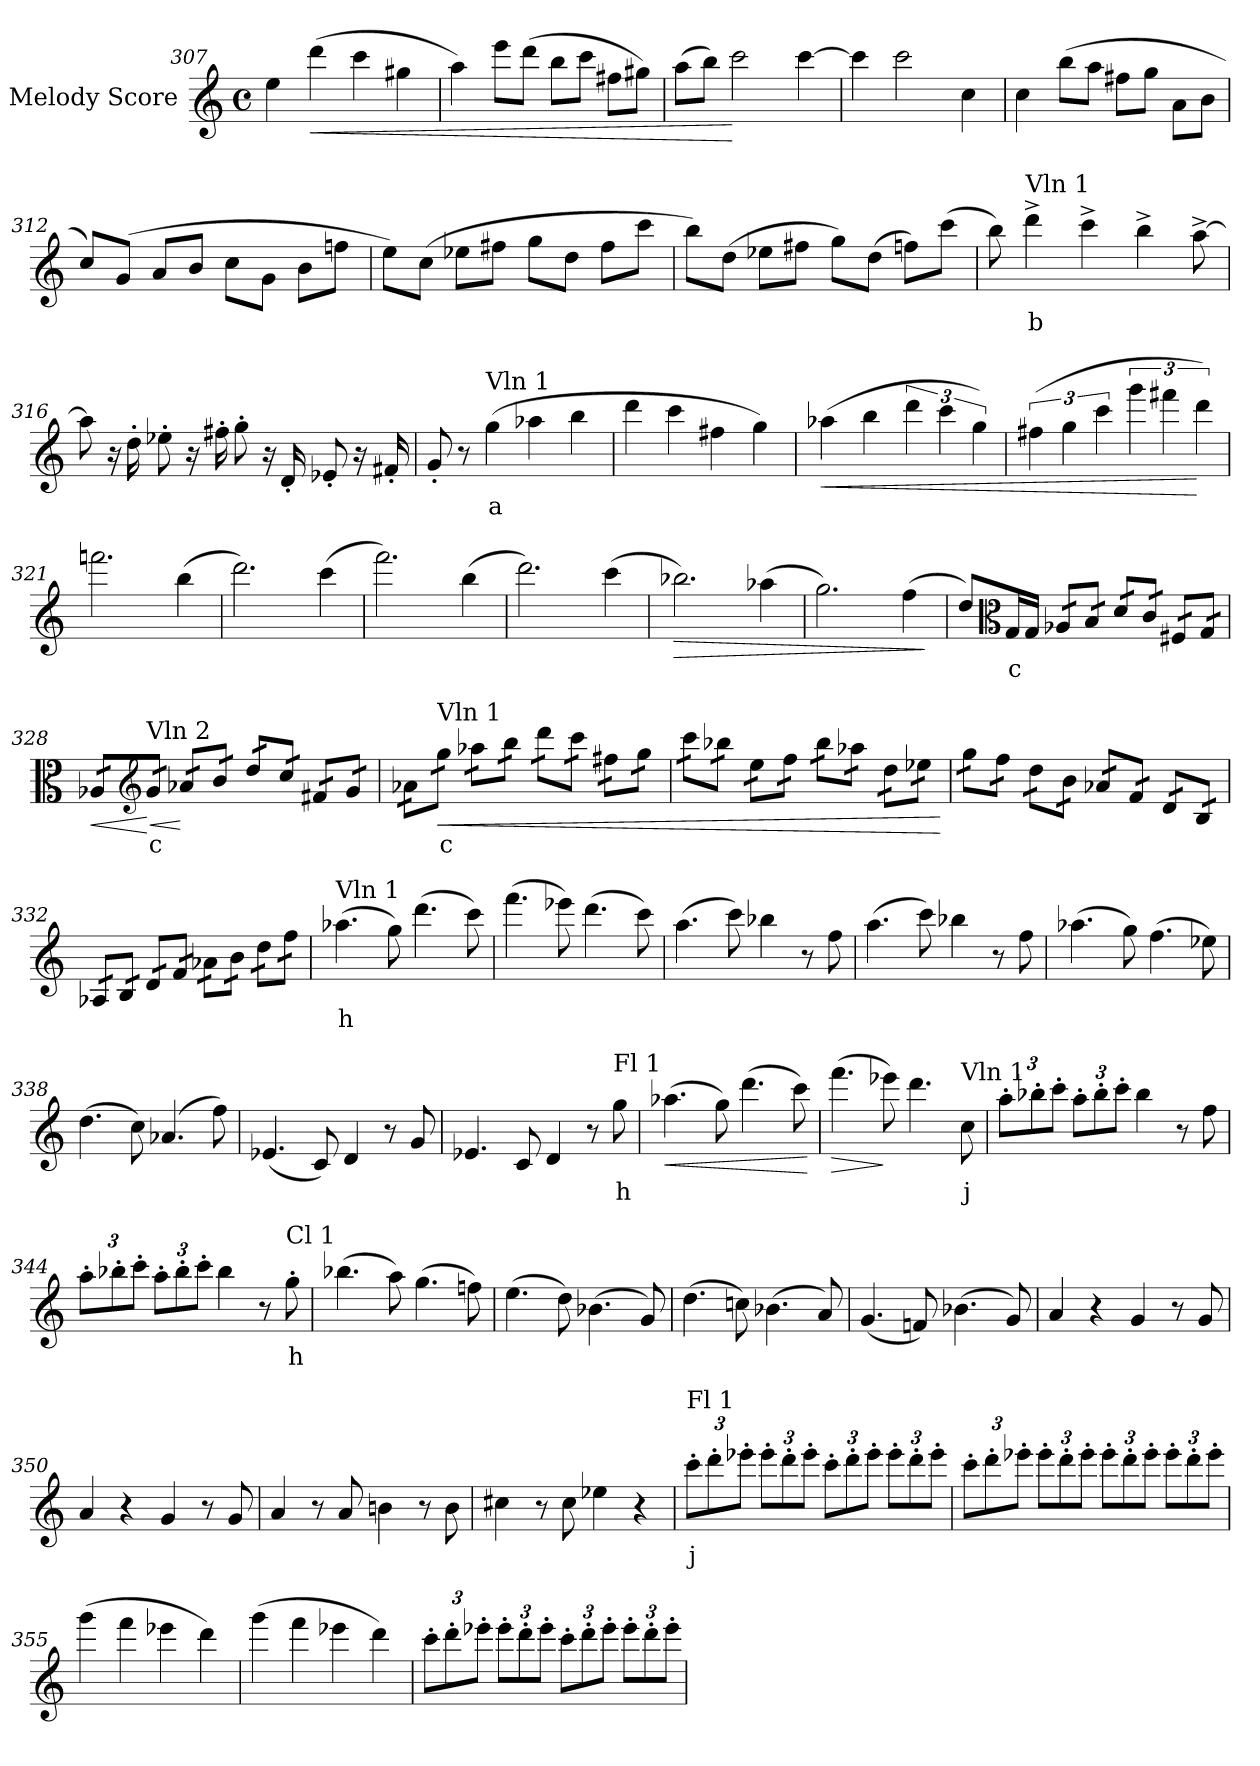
**kern	**text	**dynam
*part1	*part1	*part1
*staff1	*staff1	*staff1
*I"Melody Score	*	*
*clefG2	*	*
*k[]	*	*
*M4/4	*	*
*met(c)	*	*
=307	=307	=307
4ee\	.	.
!	!	!LO:HP:b
(4ddd\	.	<
4ccc\	.	.
4gg#X\	.	.
=308	=308	=308
4aa\)	.	.
8eee\L	.	.
(8ddd\J	.	.
8bb\L	.	.
8ccc\J	.	.
8ff#X\L	.	.
8gg#X\J)	.	.
=309	=309	=309
(8aa\L	.	.
8bb\J)	.	.
2ccc\	.	[
[4ccc\	.	.
=310	=310	=310
4ccc\]	.	.
2ccc\	.	.
4cc\	.	.
=311	=311	=311
4cc\	.	.
(8bb\L	.	.
8aa\J	.	.
8ff#X\L	.	.
8gg\J	.	.
8a\L	.	.
8b\J	.	.
=312	=312	=312
8cc/L)	.	.
(8g/J	.	.
8a/L	.	.
8b/J	.	.
8cc\L	.	.
8g\J	.	.
8b\L	.	.
8ffn\J	.	.
=313	=313	=313
8ee\L)	.	.
(8cc\J	.	.
8ee-X\L	.	.
8ff#X\J	.	.
8gg\L	.	.
8dd\J	.	.
8ff#\L	.	.
8ccc\J	.	.
=314	=314	=314
8bb\L)	.	.
(8dd\J	.	.
8ee-X\L	.	.
8ff#X\J	.	.
8gg\L)	.	.
(8dd\J	.	.
8ffn\L)	.	.
(8ccc\J	.	.
=315	=315	=315
8bb\)	.	.
!LO:TX:a:t=Vln 1	!	!
!	!LO:LY:b:color=#FF0000	!
4ddd^\	b	.
4ccc^\	.	.
4bb^\	.	.
[8aa^\	.	.
=316	=316	=316
8aa\]	.	.
16r	.	.
16dd'\	.	.
8ee-X'\	.	.
16r	.	.
16ff#X'\	.	.
8gg'\	.	.
16r	.	.
16d'/	.	.
8e-X'/	.	.
16r	.	.
16f#X'/	.	.
=317	=317	=317
8g'/	.	.
8r	.	.
!LO:TX:a:t=Vln 1	!	!
!	!LO:LY:b:color=#FF0000	!
(4gg\	a	.
4aa-X\	.	.
4bb\	.	.
=318	=318	=318
4ddd\	.	.
4ccc\	.	.
4ff#X\	.	.
4gg\)	.	.
=319	=319	=319
!	!	!LO:HP:b
(4aa-X\	.	<
4bb\	.	.
6ddd\	.	.
6ccc\	.	.
6gg\)	.	.
=320	=320	=320
(6ff#X\	.	.
6gg\	.	.
6ccc\	.	.
6ggg\	.	.
6fff#X\	.	.
6ddd\)	.	[
=321	=321	=321
2.fffn\	.	.
(4bb\	.	.
=322	=322	=322
2.ddd\)	.	.
(4ccc\	.	.
=323	=323	=323
2.fff\)	.	.
(4bb\	.	.
=324	=324	=324
2.ddd\)	.	.
(4ccc\	.	.
=325	=325	=325
!	!	!LO:HP:b
2.bb-X\)	.	>
(4aa-X\	.	.
=326	=326	=326
2.gg\)	.	.
(4ff\	.	.
.	.	]
=327	=327	=327
8dd/L)	.	.
*clefC3	*	*
!LO:TX:a:t=Vla	!	!
!	!LO:LY:b:color=#FF0000	!
*tremolo	*	*
16G/	c	.
16G/JJ	.	.
16A-X/LL	.	.
16A-X/	.	.
16B/	.	.
16B/JJ	.	.
16d/LL	.	.
16d/	.	.
16c/	.	.
16c/JJ	.	.
16F#X/LL	.	.
16F#X/	.	.
16G/	.	.
16G/JJ	.	.
=328	=328	=328
!	!	!LO:HP:b
16A-X/LL	.	<
16A-X/	.	.
*clefG2	*	*
!LO:TX:a:t=Vln 2	!	!
!	!LO:LY:b:color=#FF0000	!LO:HP:n=1:b
16g/	c	[ <
16g/JJ	.	.
16a-X/LL	.	[
16a-X/	.	.
16b/	.	.
16b/JJ	.	.
16dd/LL	.	.
16dd/	.	.
16cc/	.	.
16cc/JJ	.	.
16f#X/LL	.	.
16f#X/	.	.
16g/	.	.
16g/JJ	.	.
=329	=329	=329
16a-X\LL	.	.
16a-X\	.	.
!LO:TX:a:t=Vln 1	!	!
!	!LO:LY:b:color=#FF0000	!LO:HP:b
16gg\	c	<
16gg\JJ	.	.
16aa-X\LL	.	.
16aa-X\	.	.
16bb\	.	.
16bb\JJ	.	.
16ddd\LL	.	.
16ddd\	.	.
16ccc\	.	.
16ccc\JJ	.	.
16ff#X\LL	.	.
16ff#X\	.	.
16gg\	.	.
16gg\JJ	.	.
=330	=330	=330
16ccc\LL	.	.
16ccc\	.	.
16bb-X\	.	.
16bb-X\JJ	.	.
16ee\LL	.	.
16ee\	.	.
16ff\	.	.
16ff\JJ	.	.
16bb-\LL	.	.
16bb-\	.	.
16aa-X\	.	.
16aa-X\JJ	.	.
16dd\LL	.	.
16dd\	.	.
16ee-X\	.	.
16ee-X\JJ	.	.
.	.	[
=331	=331	=331
16gg\LL	.	.
16gg\	.	.
16ff\	.	.
16ff\JJ	.	.
16dd\LL	.	.
16dd\	.	.
16b\	.	.
16b\JJ	.	.
16a-X/LL	.	.
16a-X/	.	.
16f/	.	.
16f/JJ	.	.
16d/LL	.	.
16d/	.	.
16B/	.	.
16B/JJ	.	.
=332	=332	=332
16A-X/LL	.	.
16A-X/	.	.
16B/	.	.
16B/JJ	.	.
16d/LL	.	.
16d/	.	.
16f/	.	.
16f/JJ	.	.
16a-X\LL	.	.
16a-X\	.	.
16b\	.	.
16b\JJ	.	.
16dd\LL	.	.
16dd\	.	.
16ff\	.	.
16ff\JJ	.	.
*Xtremolo	*	*
=333	=333	=333
!LO:TX:a:t=Vln 1	!	!
!	!LO:LY:b:color=#FF0000	!
(4.aa-X\	h	.
8gg\)	.	.
(4.ddd\	.	.
8ccc\)	.	.
=334	=334	=334
(4.fff\	.	.
8eee-X\)	.	.
(4.ddd\	.	.
8ccc\)	.	.
=335	=335	=335
(4.aa\	.	.
8ccc\)	.	.
4bb-X\	.	.
8r	.	.
8ff\	.	.
=336	=336	=336
(4.aa\	.	.
8ccc\)	.	.
4bb-X\	.	.
8r	.	.
8ff\	.	.
=337	=337	=337
(4.aa-X\	.	.
8gg\)	.	.
(4.ff\	.	.
8ee-X\)	.	.
=338	=338	=338
(4.dd\	.	.
8cc\)	.	.
(4.a-X/	.	.
8ff\)	.	.
=339	=339	=339
(4.e-X/	.	.
8c/)	.	.
4d/	.	.
8r	.	.
8g/	.	.
=340	=340	=340
4.e-X/	.	.
8c/	.	.
4d/	.	.
8r	.	.
!LO:TX:a:t=Fl 1	!	!
!	!LO:LY:b:color=#FF0000	!
8gg\	h	.
=341	=341	=341
!	!	!LO:HP:b
(4.aa-X\	.	<
8gg\)	.	.
(4.ddd\	.	.
8ccc\)	.	.
.	.	[
=342	=342	=342
!	!	!LO:HP:b
(4.fff\	.	>
8eee-X\)	.	]
4.ddd\	.	.
!LO:TX:a:t=Vln 1	!	!
!	!LO:LY:b:color=#FF0000	!
8cc\	j	.
=343	=343	=343
12aa'\L	.	.
12bb-X'\	.	.
12ccc'\J	.	.
12aa'\L	.	.
12bb-'\	.	.
12ccc'\J	.	.
4bb-\	.	.
8r	.	.
8ff\	.	.
=344	=344	=344
12aa'\L	.	.
12bb-X'\	.	.
12ccc'\J	.	.
12aa'\L	.	.
12bb-'\	.	.
12ccc'\J	.	.
4bb-\	.	.
8r	.	.
!LO:TX:a:t=Cl 1	!	!
!	!LO:LY:b:color=#FF0000	!
8gg'\	h	.
=345	=345	=345
(4.bb-X\	.	.
8aa\)	.	.
(4.gg\	.	.
8ffn\)	.	.
=346	=346	=346
(4.ee\	.	.
8dd\)	.	.
(4.b-X\	.	.
8g/)	.	.
=347	=347	=347
(4.dd\	.	.
8ccn\)	.	.
(4.b-X\	.	.
8a/)	.	.
=348	=348	=348
(4.g/	.	.
8fn/)	.	.
(4.b-X\	.	.
8g/)	.	.
=349	=349	=349
4a/	.	.
4r	.	.
4g/	.	.
8r	.	.
8g/	.	.
=350	=350	=350
4a/	.	.
4r	.	.
4g/	.	.
8r	.	.
8g/	.	.
=351	=351	=351
4a/	.	.
8r	.	.
8a/	.	.
4bn\	.	.
8r	.	.
8b\	.	.
=352	=352	=352
4cc#\	.	.
8r	.	.
8cc#\	.	.
4ee-X\	.	.
4r	.	.
=353	=353	=353
!LO:TX:a:t=Fl 1	!	!
!	!LO:LY:b:color=#FF0000	!
12ccc'\L	j	.
12ddd'\	.	.
12eee-X'\J	.	.
12eee-'\L	.	.
12ddd'\	.	.
12eee-'\J	.	.
12ccc'\L	.	.
12ddd'\	.	.
12eee-'\J	.	.
12eee-'\L	.	.
12ddd'\	.	.
12eee-'\J	.	.
=354	=354	=354
12ccc'\L	.	.
12ddd'\	.	.
12eee-X'\J	.	.
12eee-'\L	.	.
12ddd'\	.	.
12eee-'\J	.	.
12eee-'\L	.	.
12ddd'\	.	.
12eee-'\J	.	.
12eee-'\L	.	.
12ddd'\	.	.
12eee-'\J	.	.
=355	=355	=355
(4ggg\	.	.
4fff\	.	.
4eee-X\	.	.
4ddd\)	.	.
=356	=356	=356
(4ggg\	.	.
4fff\	.	.
4eee-X\	.	.
4ddd\)	.	.
=357	=357	=357
12ccc'\L	.	.
12ddd'\	.	.
12eee-X'\J	.	.
12eee-'\L	.	.
12ddd'\	.	.
12eee-'\J	.	.
12ccc'\L	.	.
12ddd'\	.	.
12eee-'\J	.	.
12eee-'\L	.	.
12ddd'\	.	.
12eee-'\J	.	.
=	=	=
*-	*-	*-
